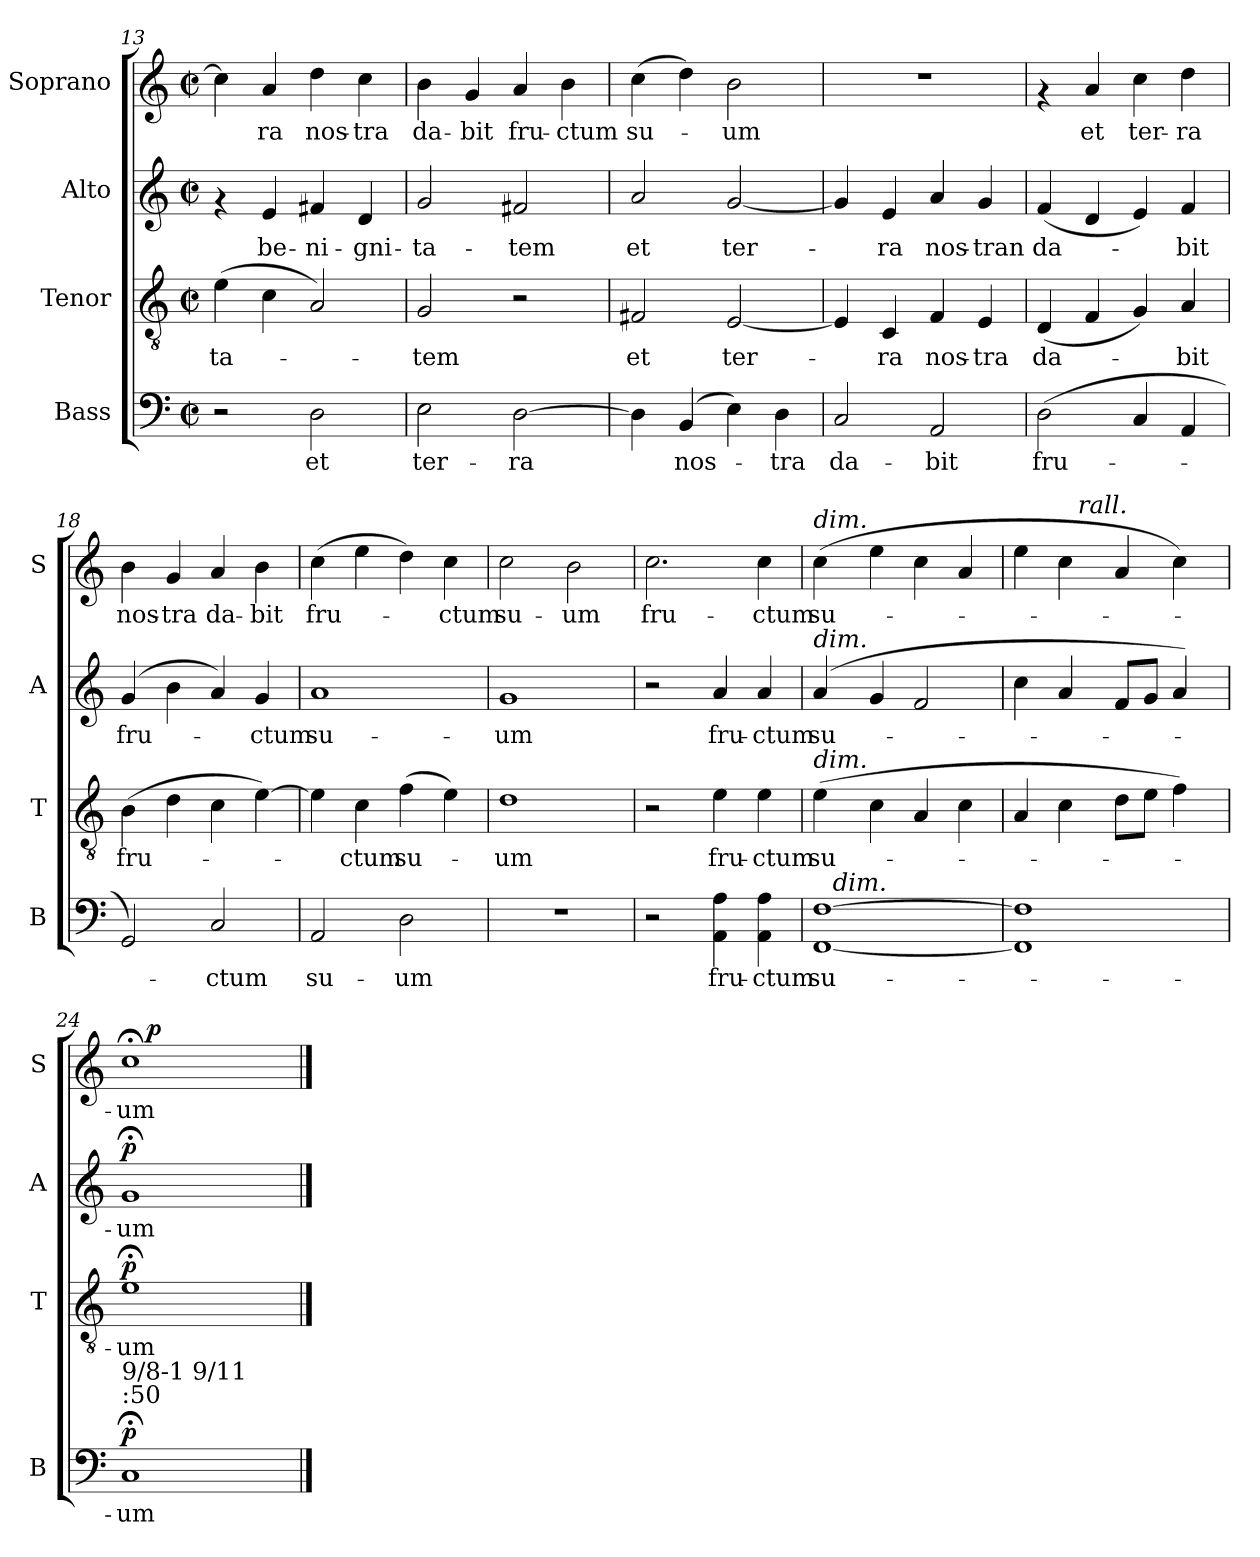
**kern	**text	**dynam	**kern	**text	**dynam	**kern	**text	**dynam	**kern	**text	**dynam
*part4	*part4	*part4	*part3	*part3	*part3	*part2	*part2	*part2	*part1	*part1	*part1
*staff4	*staff4	*staff4	*staff3	*staff3	*staff3	*staff2	*staff2	*staff2	*staff1	*staff1	*staff1
*I"Bass	*	*	*I"Tenor	*	*	*I"Alto	*	*	*I"Soprano	*	*
*I'B	*	*	*I'T	*	*	*I'A	*	*	*I'S	*	*
!!LO:PB:g=z
*clefF4	*	*	*clefGv2	*	*	*clefG2	*	*	*clefG2	*	*
*k[]	*	*	*k[]	*	*	*k[]	*	*	*k[]	*	*
*C:	*	*	*C:	*	*	*C:	*	*	*C:	*	*
*M2/2	*	*	*M2/2	*	*	*M2/2	*	*	*M2/2	*	*
*met(c|)	*	*	*met(c|)	*	*	*met(c|)	*	*	*met(c|)	*	*
=13	=13	=13	=13	=13	=13	=13	=13	=13	=13	=13	=13
!	!	!	!	!LO:LY:b	!	!	!	!	!	!	!
2r	.	.	(>4e\	-ta-	.	4rf	.	.	4cc\]	.	.
!	!	!	!	!	!	!	!LO:LY:b	!	!	!LO:LY:b	!
.	.	.	4c\	.	.	4e/	be-	.	4a/	-ra	.
!	!LO:LY:b	!	!	!	!	!	!LO:LY:b	!	!	!LO:LY:b	!
2D\	et	.	2A/)	.	.	4f#X/	-ni-	.	4dd\	nos-	.
!	!	!	!	!	!	!	!LO:LY:b	!	!	!LO:LY:b	!
.	.	.	.	.	.	4d/	-gni-	.	4cc\	-tra	.
=14	=14	=14	=14	=14	=14	=14	=14	=14	=14	=14	=14
!	!LO:LY:b	!	!	!LO:LY:b	!	!	!LO:LY:b	!	!	!LO:LY:b	!
2E\	ter-	.	2G/	-tem	.	2g/	-ta-	.	4b\	da-	.
!	!	!	!	!	!	!	!	!	!	!LO:LY:b	!
.	.	.	.	.	.	.	.	.	4g/	-bit	.
!	!LO:LY:b	!	!	!	!	!	!LO:LY:b	!	!	!LO:LY:b	!
[>2D\	-ra	.	2r	.	.	2f#X/	-tem	.	4a/	fru-	.
!	!	!	!	!	!	!	!	!	!	!LO:LY:b	!
.	.	.	.	.	.	.	.	.	4b\	-ctum	.
=15	=15	=15	=15	=15	=15	=15	=15	=15	=15	=15	=15
!	!	!	!	!LO:LY:b	!	!	!LO:LY:b	!	!	!LO:LY:b	!
4D\]	.	.	2F#X/	et	.	2a/	et	.	(>4cc\	su-	.
!	!LO:LY:b	!	!	!	!	!	!	!	!	!	!
(4BB/	nos-	.	.	.	.	.	.	.	4dd\)	.	.
!	!	!	!	!LO:LY:b	!	!	!LO:LY:b	!	!	!LO:LY:b	!
4E\)	.	.	[<2E/	ter-	.	[<2g/	ter-	.	2b\	-um	.
!	!LO:LY:b	!	!	!	!	!	!	!	!	!	!
4D\	-tra	.	.	.	.	.	.	.	.	.	.
=16	=16	=16	=16	=16	=16	=16	=16	=16	=16	=16	=16
!	!LO:LY:b	!	!	!	!	!	!	!	!	!	!
2C/	da-	.	4E/]	.	.	4g/]	.	.	1r	.	.
!	!	!	!	!LO:LY:b	!	!	!LO:LY:b	!	!	!	!
.	.	.	4C/	-ra	.	4e/	-ra	.	.	.	.
!	!LO:LY:b	!	!	!LO:LY:b	!	!	!LO:LY:b	!	!	!	!
2AA/	-bit	.	4F/	nos-	.	4a/	nos-	.	.	.	.
!	!	!	!	!LO:LY:b	!	!	!LO:LY:b	!	!	!	!
.	.	.	4E/	-tra	.	4g/	-tran	.	.	.	.
=17	=17	=17	=17	=17	=17	=17	=17	=17	=17	=17	=17
!	!LO:LY:b	!	!	!LO:LY:b	!	!	!LO:LY:b	!	!	!	!
(>2D\	fru-	.	(<4D/	da-	.	(<4f/	da-	.	4rf	.	.
!	!	!	!	!	!	!	!	!	!	!LO:LY:b	!
.	.	.	4F/	.	.	4d/	.	.	4a/	et	.
!	!	!	!	!	!	!	!	!	!	!LO:LY:b	!
4C/	.	.	4G/)	.	.	4e/)	.	.	4cc\	ter-	.
!	!	!	!	!LO:LY:b	!	!	!LO:LY:b	!	!	!LO:LY:b	!
4AA/	.	.	4A/	-bit	.	4f/	-bit	.	4dd\	-ra	.
=18	=18	=18	=18	=18	=18	=18	=18	=18	=18	=18	=18
!	!	!	!	!LO:LY:b	!	!	!LO:LY:b	!	!	!LO:LY:b	!
2GG/)	.	.	(>4B\	fru-	.	(4g/	fru-	.	4b\	nos-	.
!	!	!	!	!	!	!	!	!	!	!LO:LY:b	!
.	.	.	4d\	.	.	4b\	.	.	4g/	-tra	.
!	!LO:LY:b	!	!	!	!	!	!	!	!	!LO:LY:b	!
2C/	-ctum	.	4c\	.	.	4a/)	.	.	4a/	da-	.
!	!	!	!	!	!	!	!LO:LY:b	!	!	!LO:LY:b	!
.	.	.	[<4e\)	.	.	4g/	-ctum	.	4b\	-bit	.
!!LO:LB:g=z
=19	=19	=19	=19	=19	=19	=19	=19	=19	=19	=19	=19
!	!LO:LY:b	!	!	!	!	!	!LO:LY:b	!	!	!LO:LY:b	!
2AA/	su-	.	4e\]	.	.	1a	su-	.	(>4cc\	fru-	.
!	!	!	!	!LO:LY:b	!	!	!	!	!	!	!
.	.	.	4c\	-ctum	.	.	.	.	4ee\	.	.
!	!LO:LY:b	!	!	!LO:LY:b	!	!	!	!	!	!	!
2D\	-um	.	(>4f\	su-	.	.	.	.	4dd\)	.	.
!	!	!	!	!	!	!	!	!	!	!LO:LY:b	!
.	.	.	4e\)	.	.	.	.	.	4cc\	-ctum	.
=20	=20	=20	=20	=20	=20	=20	=20	=20	=20	=20	=20
!	!	!	!	!LO:LY:b	!	!	!LO:LY:b	!	!	!LO:LY:b	!
1r	.	.	1d	-um	.	1g	-um	.	2cc\	su-	.
!	!	!	!	!	!	!	!	!	!	!LO:LY:b	!
.	.	.	.	.	.	.	.	.	2b\	-um	.
=21	=21	=21	=21	=21	=21	=21	=21	=21	=21	=21	=21
!	!	!	!	!	!	!	!	!	!	!LO:LY:b	!
2r	.	.	2r	.	.	2r	.	.	2.cc\	fru-	.
!	!LO:LY:b	!	!	!LO:LY:b	!	!	!LO:LY:b	!	!	!	!
4AA\ 4A\	fru-	.	4e\	fru-	.	4a/	fru-	.	.	.	.
!	!LO:LY:b	!	!	!LO:LY:b	!	!	!LO:LY:b	!	!	!LO:LY:b	!
4AA\ 4A\	-ctum	.	4e\	-ctum	.	4a/	-ctum	.	4cc\	-ctum	.
=22	=22	=22	=22	=22	=22	=22	=22	=22	=22	=22	=22
!	!	!	!	!	!	!	!	!	!LO:TX:a:i:t=dim.	!	!
!	!	!	!	!	!	!LO:TX:a:i:t=dim.	!	!	!	!	!
!	!	!	!LO:TX:a:i:t=dim.	!	!	!	!	!	!	!	!
!	!LO:LY:b	!	!	!LO:LY:b	!	!	!LO:LY:b	!	!	!LO:LY:b	!
*^	*	*	*	*	*	*	*	*	*	*	*
[<1FF [>1F	16ryy	su-	.	(>4e\	su-	.	(4a/	su-	.	(>4cc\	su-	.
!	!LO:TX:a:i:t=dim.	!	!	!	!	!	!	!	!	!	!	!
.	2...ryy	.	.	.	.	.	.	.	.	.	.	.
.	.	.	.	4c\	.	.	4g/	.	.	4ee\	.	.
.	.	.	.	4A/	.	.	2f/	.	.	4cc\	.	.
.	.	.	.	4c\	.	.	.	.	.	4a/	.	.
*v	*v	*	*	*	*	*	*	*	*	*	*	*
=23	=23	=23	=23	=23	=23	=23	=23	=23	=23	=23	=23
*	*	*	*	*	*	*	*	*	*^	*	*
1FF] 1F]	.	.	4A/	.	.	4cc\	.	.	4ee\	4ryy	.	.
.	.	.	4c\	.	.	4a/	.	.	4cc\	16ryy	.	.
!	!	!	!	!	!	!	!	!	!	!LO:TX:a:i:t=rall.	!	!
.	.	.	.	.	.	.	.	.	.	2ryy	.	.
.	.	.	8d\L	.	.	8f/L	.	.	4a/	.	.	.
.	.	.	8e\J	.	.	8g/J	.	.	.	.	.	.
.	.	.	4f\)	.	.	4a/)	.	.	4cc\)	.	.	.
.	.	.	.	.	.	.	.	.	.	8.ryy	.	.
=24	=24	=24	=24	=24	=24	=24	=24	=24	=24	=24	=24	=24
!LO:TX:a:t=9/8-1 9/11\n&colon;50	!	!	!	!	!	!	!	!	!	!	!	!
!	!LO:LY:b	!LO:DY:a	!	!LO:LY:b	!LO:DY:a	!	!LO:LY:b	!LO:DY:a	!	!	!LO:LY:b	!
1C;	-um	p	1e;<	-um	p	1g;	-um	p	1cc;<	16.ryy	-um	.
!	!	!	!	!	!	!	!	!	!	!	!	!LO:DY:a
.	.	.	.	.	.	.	.	.	.	2ryy	.	p
.	.	.	.	.	.	.	.	.	.	4ryy	.	.
.	.	.	.	.	.	.	.	.	.	8ryy	.	.
.	.	.	.	.	.	.	.	.	.	32ryy	.	.
*	*	*	*	*	*	*	*	*	*v	*v	*	*
==	==	==	==	==	==	==	==	==	==	==	==
*-	*-	*-	*-	*-	*-	*-	*-	*-	*-	*-	*-
